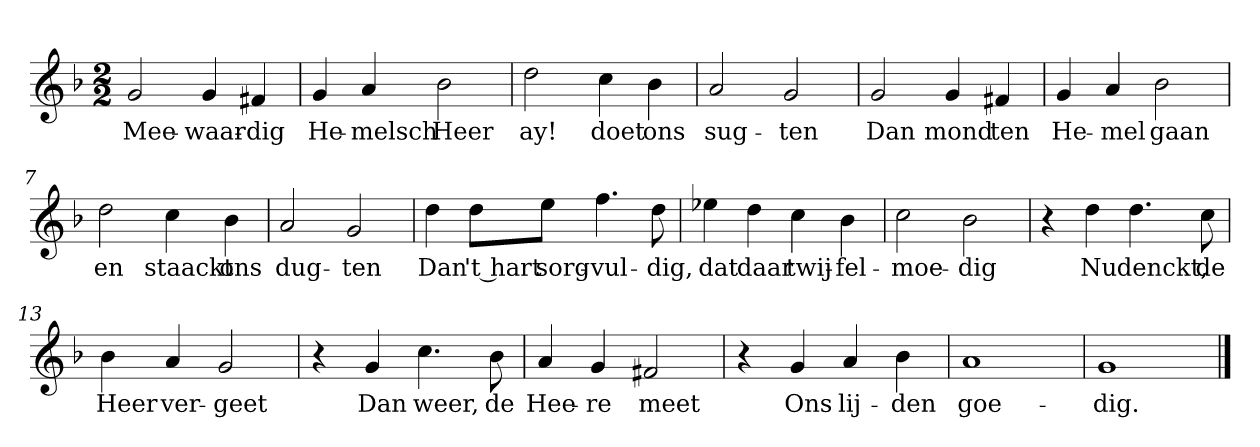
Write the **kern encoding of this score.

**kern	**text
*part1	*part1
*staff1	*staff1
*clefG2	*
*k[b-]	*
*G:dor	*
*M2/2	*
*MM120	*
=1	=1
2g	Mee-
4g	-waar-
4f#X	-dig
=2	=2
4g	He-
4a	-melsch
2b-	Heer
=3	=3
2dd	ay!
4cc	doet
4b-	ons
=4	=4
2a	sug-
2g	-ten
=5	=5
2g	Dan
4g	mond
4f#X	ten
=6	=6
4g	He-
4a	-mel
2b-	gaan
=7	=7
2dd	en
4cc	staackt
4b-	ons
=8	=8
2a	dug-
2g	-ten
=9	=9
4dd	Dan
8dd\L	't hart
8ee\J	sorg-
4.ff	-vul-
8dd	-dig,
=10	=10
4ee-X	dat
4dd	daar
4cc	twij-
4b-	-fel-
=11	=11
2cc	-moe-
2b-	-dig
=12	=12
4r	.
4dd	Nu
4.dd	denckt,
8cc	de
=13	=13
4b-	Heer
4a	ver-
2g	-geet
=14	=14
4r	.
4g	Dan
4.cc	weer,
8b-	de
=15	=15
4a	Hee-
4g	-re
2f#X	meet
=16	=16
4r	.
4g	Ons
4a	lij-
4b-	-den
=17	=17
1a	goe-
=18	=18
1g	-dig.
==	==
*-	*-
